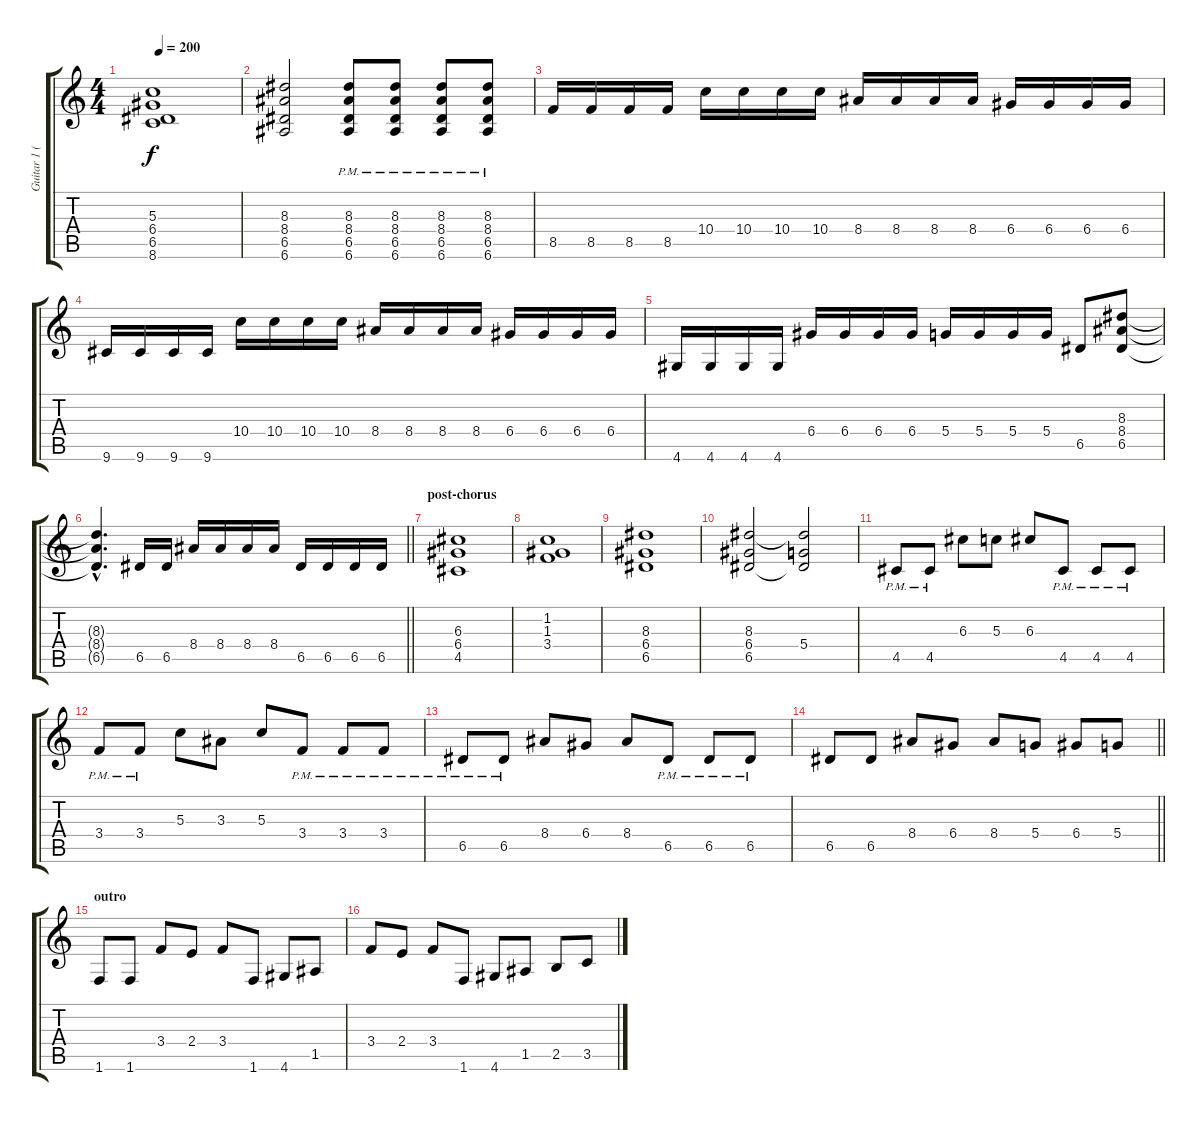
\track ("Guitar 1 (Rhythm)" "Guitar 1 (") {instrument distortionguitar}
\staff {score tabs}
\tuning (E4 B3 G3 D3 A2 E2) {hide}
\ts (4 4)
\tempo 200
\clef g2
\ks c
(5.3 6.4 6.5 8.6).1{dy f} |
(8.3 8.4 6.5 6.6).2 (8.3{pm} 8.4{pm} 6.5{pm} 6.6{pm}).8 (8.3{pm} 8.4{pm} 6.5{pm} 6.6{pm}).8 (8.3{pm} 8.4{pm} 6.5{pm} 6.6{pm}).8 (8.3{pm} 8.4{pm} 6.5{pm} 6.6{pm}).8 |
8.5.16 8.5.16 8.5.16 8.5.16 10.4.16 10.4.16 10.4.16 10.4.16 8.4.16 8.4.16 8.4.16 8.4.16 6.4.16 6.4.16 6.4.16 6.4.16 |
9.6.16 9.6.16 9.6.16 9.6.16 10.4.16 10.4.16 10.4.16 10.4.16 8.4.16 8.4.16 8.4.16 8.4.16 6.4.16 6.4.16 6.4.16 6.4.16 |
4.6.16 4.6.16 4.6.16 4.6.16 6.4.16 6.4.16 6.4.16 6.4.16 5.4.16 5.4.16 5.4.16 5.4.16 6.5.8 (8.3 8.4 6.5).8 |
\barLineRight lightlight
(8.3{hac t} 8.4{hac t} 6.5{hac t}).4{d} 6.5.16 6.5.16 8.4.16 8.4.16 8.4.16 8.4.16 6.5.16 6.5.16 6.5.16 6.5.16 |
\section ("" "post-chorus")
(6.3 6.4 4.5).1 |
(1.2 1.3 3.4).1 |
(8.3 6.4 6.5).1 |
(8.3 6.4 6.5).2 (8.3{t} 5.4 6.5{t}).2 |
4.5{pm}.8 4.5{pm}.8 6.3.8 5.3.8 6.3.8 4.5{pm}.8 4.5{pm}.8 4.5{pm}.8 |
3.4{pm}.8 3.4{pm}.8 5.3.8 3.3.8 5.3.8 3.4{pm}.8 3.4{pm}.8 3.4{pm}.8 |
6.5{pm}.8 6.5{pm}.8 8.4.8 6.4.8 8.4.8 6.5{pm}.8 6.5{pm}.8 6.5{pm}.8 |
\barLineRight lightlight
6.5.8 6.5.8 8.4.8 6.4.8 8.4.8 5.4.8 6.4.8 5.4.8 |
\section ("" "outro")
1.6.8 1.6.8 3.4.8 2.4.8 3.4.8 1.6.8 4.6.8 1.5.8 |
3.4.8 2.4.8 3.4.8 1.6.8 4.6.8 1.5.8 2.5.8 3.5.8
